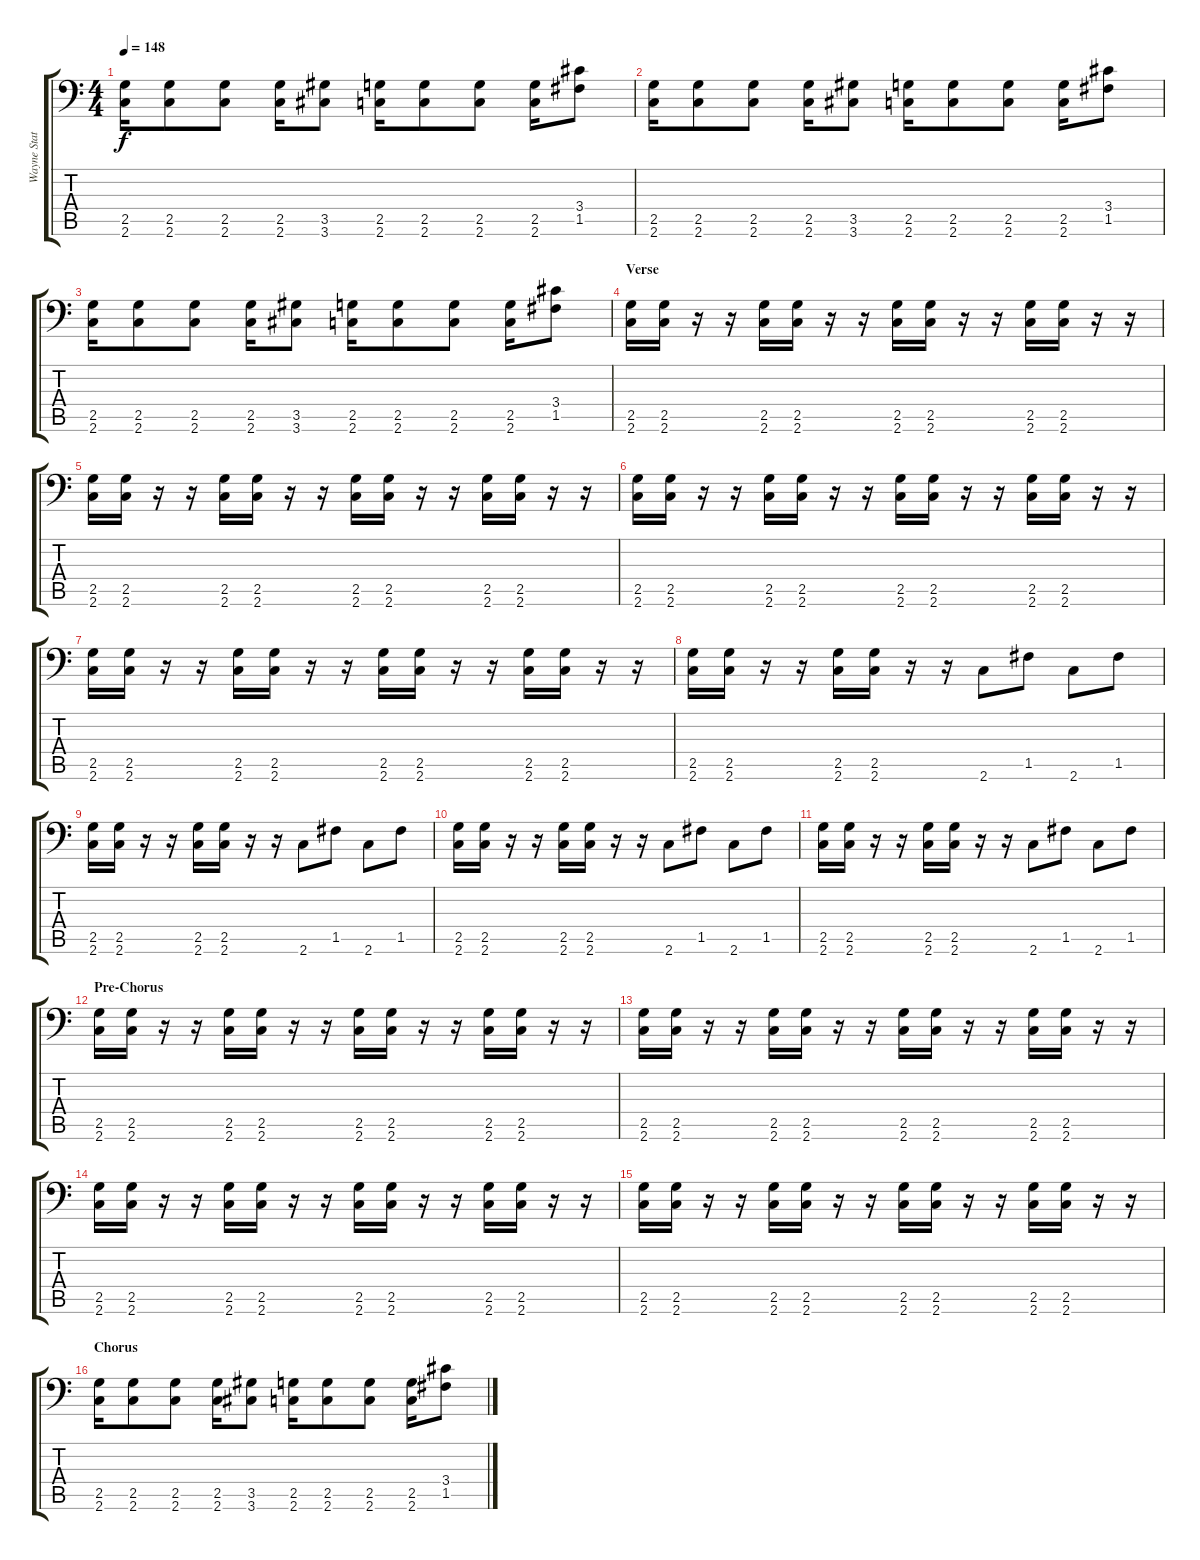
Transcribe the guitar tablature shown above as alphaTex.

\track ("Wayne Static - Guitar" "Wayne Stat") {instrument distortionguitar}
\staff {score tabs}
\tuning (C4 G3 Eb3 Bb2 F2 Bb1) {hide}
\ts (4 4)
\tempo 148
\clef f4
\ks c
(2.5 2.6).16{dy f} (2.5 2.6).8 (2.5 2.6).8 (2.5 2.6).16 (3.5 3.6).8 (2.5 2.6).16 (2.5 2.6).8 (2.5 2.6).8 (2.5 2.6).16 (3.4 1.5).8 |
(2.5 2.6).16 (2.5 2.6).8 (2.5 2.6).8 (2.5 2.6).16 (3.5 3.6).8 (2.5 2.6).16 (2.5 2.6).8 (2.5 2.6).8 (2.5 2.6).16 (3.4 1.5).8 |
(2.5 2.6).16 (2.5 2.6).8 (2.5 2.6).8 (2.5 2.6).16 (3.5 3.6).8 (2.5 2.6).16 (2.5 2.6).8 (2.5 2.6).8 (2.5 2.6).16 (3.4 1.5).8 |
\section ("" "Verse")
(2.5 2.6).16 (2.5 2.6).16 r.16 r.16 (2.5 2.6).16 (2.5 2.6).16 r.16 r.16 (2.5 2.6).16 (2.5 2.6).16 r.16 r.16 (2.5 2.6).16 (2.5 2.6).16 r.16 r.16 |
(2.5 2.6).16 (2.5 2.6).16 r.16 r.16 (2.5 2.6).16 (2.5 2.6).16 r.16 r.16 (2.5 2.6).16 (2.5 2.6).16 r.16 r.16 (2.5 2.6).16 (2.5 2.6).16 r.16 r.16 |
(2.5 2.6).16 (2.5 2.6).16 r.16 r.16 (2.5 2.6).16 (2.5 2.6).16 r.16 r.16 (2.5 2.6).16 (2.5 2.6).16 r.16 r.16 (2.5 2.6).16 (2.5 2.6).16 r.16 r.16 |
(2.5 2.6).16 (2.5 2.6).16 r.16 r.16 (2.5 2.6).16 (2.5 2.6).16 r.16 r.16 (2.5 2.6).16 (2.5 2.6).16 r.16 r.16 (2.5 2.6).16 (2.5 2.6).16 r.16 r.16 |
(2.5 2.6).16 (2.5 2.6).16 r.16 r.16 (2.5 2.6).16 (2.5 2.6).16 r.16 r.16 2.6.8 1.5.8 2.6.8 1.5.8 |
(2.5 2.6).16 (2.5 2.6).16 r.16 r.16 (2.5 2.6).16 (2.5 2.6).16 r.16 r.16 2.6.8 1.5.8 2.6.8 1.5.8 |
(2.5 2.6).16 (2.5 2.6).16 r.16 r.16 (2.5 2.6).16 (2.5 2.6).16 r.16 r.16 2.6.8 1.5.8 2.6.8 1.5.8 |
(2.5 2.6).16 (2.5 2.6).16 r.16 r.16 (2.5 2.6).16 (2.5 2.6).16 r.16 r.16 2.6.8 1.5.8 2.6.8 1.5.8 |
\section ("" "Pre-Chorus")
(2.5 2.6).16 (2.5 2.6).16 r.16 r.16 (2.5 2.6).16 (2.5 2.6).16 r.16 r.16 (2.5 2.6).16 (2.5 2.6).16 r.16 r.16 (2.5 2.6).16 (2.5 2.6).16 r.16 r.16 |
(2.5 2.6).16 (2.5 2.6).16 r.16 r.16 (2.5 2.6).16 (2.5 2.6).16 r.16 r.16 (2.5 2.6).16 (2.5 2.6).16 r.16 r.16 (2.5 2.6).16 (2.5 2.6).16 r.16 r.16 |
(2.5 2.6).16 (2.5 2.6).16 r.16 r.16 (2.5 2.6).16 (2.5 2.6).16 r.16 r.16 (2.5 2.6).16 (2.5 2.6).16 r.16 r.16 (2.5 2.6).16 (2.5 2.6).16 r.16 r.16 |
(2.5 2.6).16 (2.5 2.6).16 r.16 r.16 (2.5 2.6).16 (2.5 2.6).16 r.16 r.16 (2.5 2.6).16 (2.5 2.6).16 r.16 r.16 (2.5 2.6).16 (2.5 2.6).16 r.16 r.16 |
\section ("" "Chorus")
(2.5 2.6).16 (2.5 2.6).8 (2.5 2.6).8 (2.5 2.6).16 (3.5 3.6).8 (2.5 2.6).16 (2.5 2.6).8 (2.5 2.6).8 (2.5 2.6).16 (3.4 1.5).8
